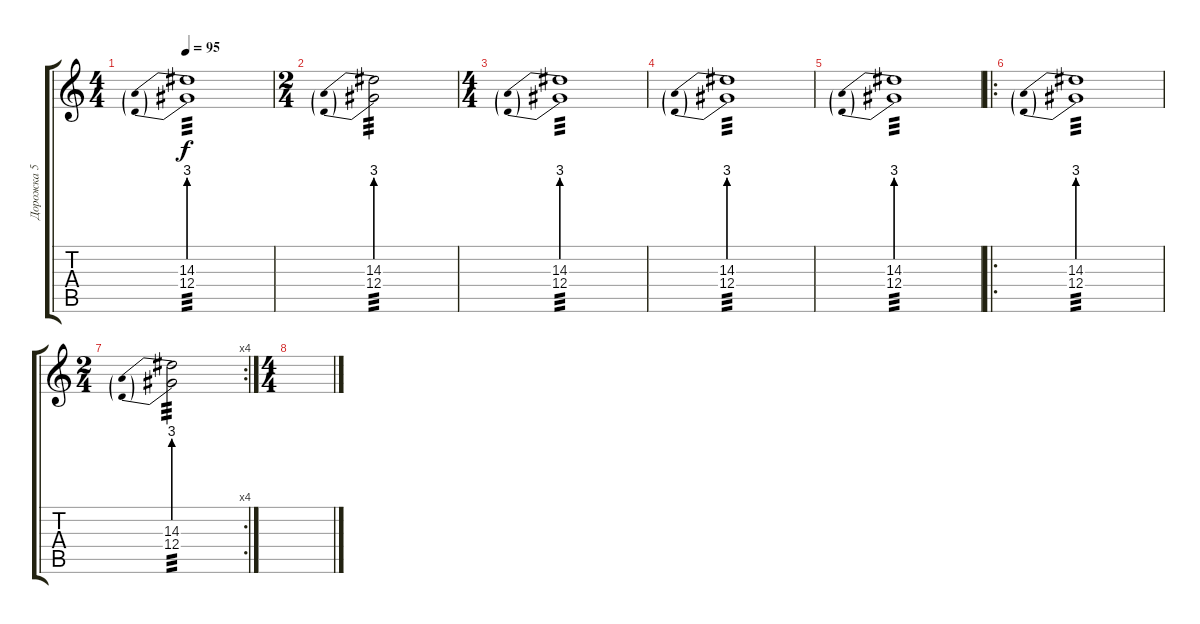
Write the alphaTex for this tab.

\track ("Дорожка 5" "Дорожка 5") {instrument stringensemble1}
\staff {score tabs}
\tuning (E4 B3 G3 D3 A2 E2) {hide}
\ts (4 4)
\tempo 95
\clef g2
\ks c
(14.3{be (prebend 0 12 60 12)} 12.4{be (prebend 0 12 60 12)}).1{tp 3 dy f} |
\ts (2 4)
(14.3{be (prebend 0 12 60 12)} 12.4{be (prebend 0 12 60 12)}).2{tp 3} |
\ts (4 4)
(14.3{be (prebend 0 12 60 12)} 12.4{be (prebend 0 12 60 12)}).1{tp 3} |
(14.3{be (prebend 0 12 60 12)} 12.4{be (prebend 0 12 60 12)}).1{tp 3} |
(14.3{be (prebend 0 12 60 12)} 12.4{be (prebend 0 12 60 12)}).1{tp 3} |
\ro
(14.3{be (prebend 0 12 60 12)} 12.4{be (prebend 0 12 60 12)}).1{tp 3} |
\rc 4
\ts (2 4)
(14.3{be (prebend 0 12 60 12)} 12.4{be (prebend 0 12 60 12)}).2{tp 3} |
\ts (4 4)
